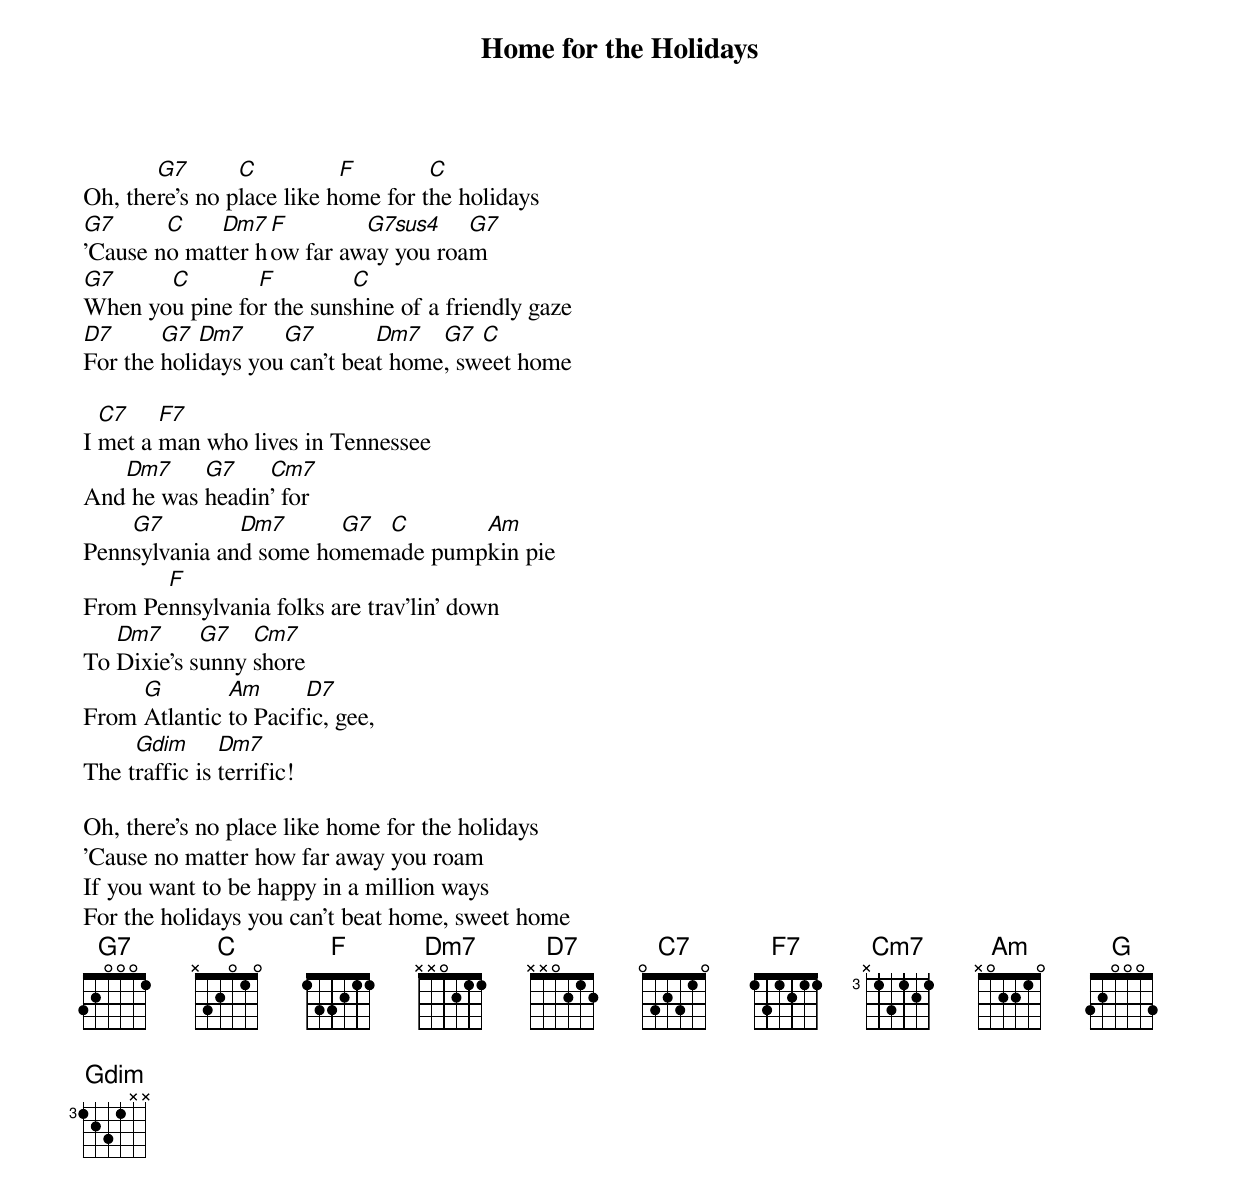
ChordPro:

{t:Home for the Holidays}
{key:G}

Oh, the[G7]re's no p[C]lace like h[F]ome for t[C]he holidays
[G7]'Cause n[C]o mat[Dm7]ter h[F]ow far aw[G7sus4]ay you roa[G7]m
[G7]When yo[C]u pine fo[F]r the suns[C]hine of a friendly gaze
[D7]For the [G7]holi[Dm7]days you[G7] can't bea[Dm7]t home[G7], sw[C]eet home

I [C7]met a [F7]man who lives in Tennessee
And[Dm7] he was [G7]headin[Cm7]' for
Penn[G7]sylvania an[Dm7]d some ho[G7]mem[C]ade pump[Am]kin pie
From Pe[F]nnsylvania folks are trav'lin' down
To [Dm7]Dixie's s[G7]unny [Cm7]shore
From [G]Atlantic [Am]to Pacif[D7]ic, gee,
The t[Gdim]raffic is [Dm7]terrific!

Oh, there's no place like home for the holidays
'Cause no matter how far away you roam
If you want to be happy in a million ways
For the holidays you can't beat home, sweet home
